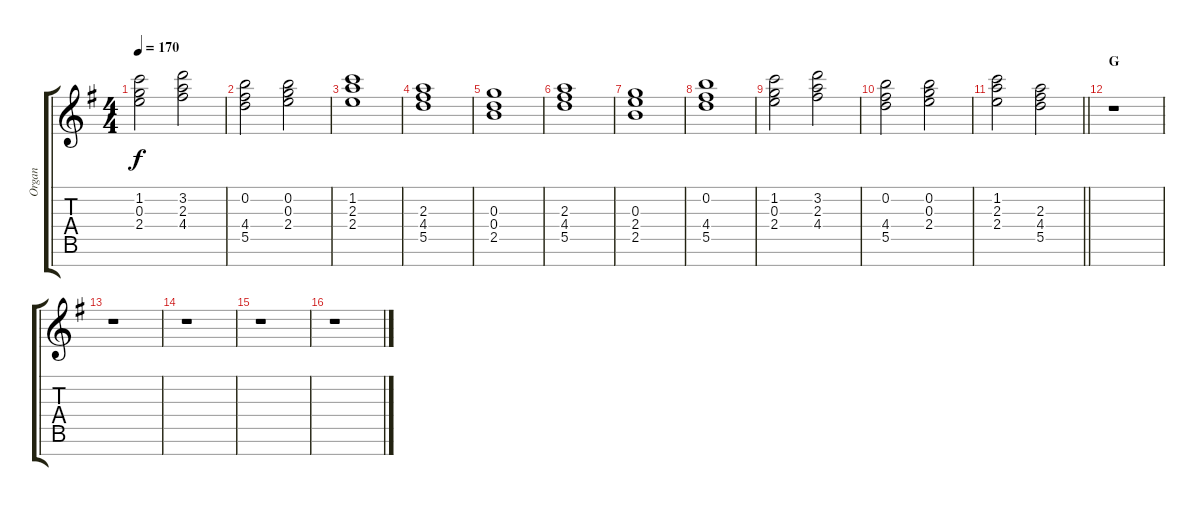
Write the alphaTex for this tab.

\track ("Organ" "Organ") {instrument rockorgan}
\staff {score tabs}
\tuning (E6 B5 G5 D5 A4 E4 B3) {hide}
\ts (4 4)
\tempo 170
\clef g2
\ks g
(1.2 0.3 2.4).2{dy f} (3.2 2.3 4.4).2 |
(0.2 4.4 5.5).2 (0.2 0.3 2.4).2 |
(1.2 2.3 2.4).1 |
(2.3 4.4 5.5).1 |
(0.3 0.4 2.5).1 |
(2.3 4.4 5.5).1 |
(0.3 2.4 2.5).1 |
(0.2 4.4 5.5).1 |
(1.2 0.3 2.4).2 (3.2 2.3 4.4).2 |
(0.2 4.4 5.5).2 (0.2 0.3 2.4).2 |
\barLineRight lightlight
(1.2 2.3 2.4).2 (2.3 4.4 5.5).2 |
\section ("" "G")
r.1 |
r.1 |
r.1 |
r.1 |
r.1
